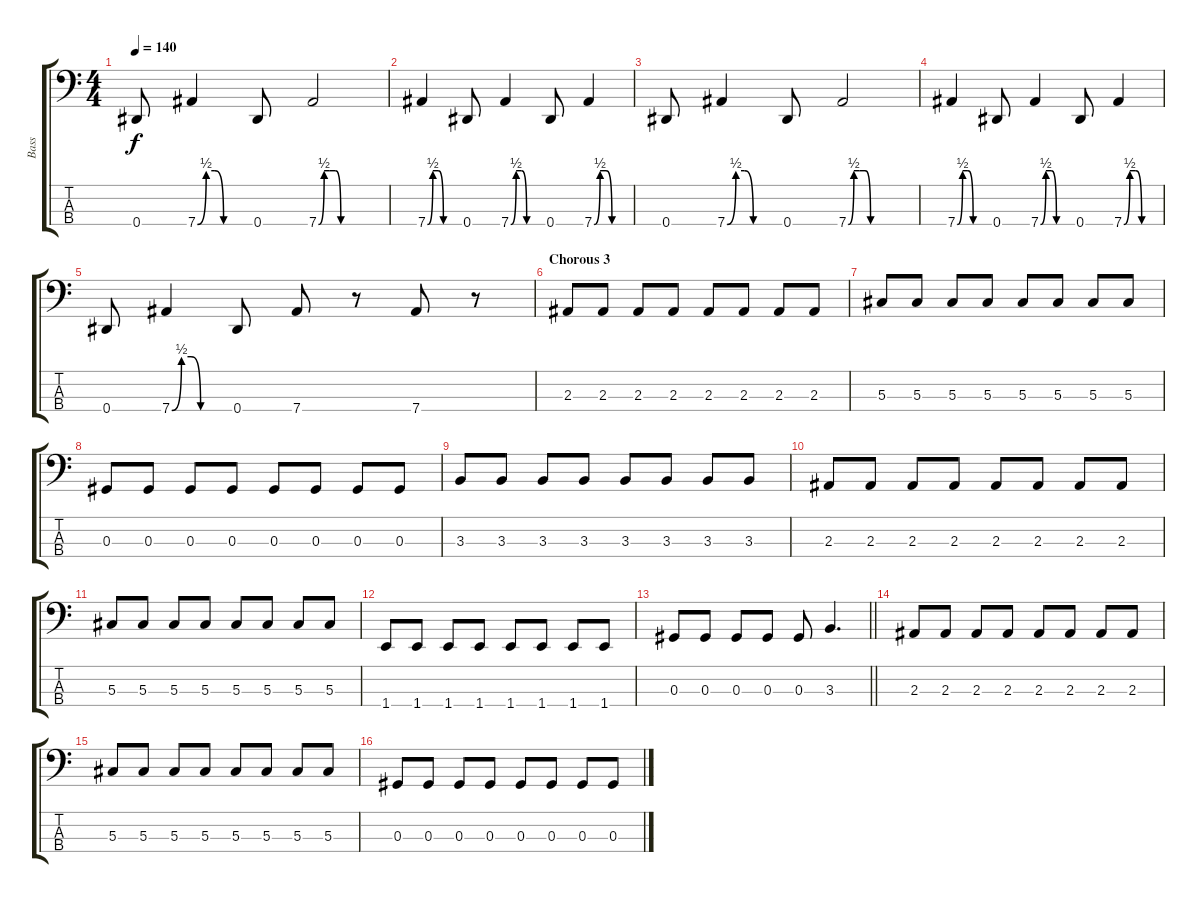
\track ("Bass" "Bass") {instrument electricbassfinger}
\staff {score tabs}
\tuning (Gb2 Db2 Ab1 Eb1) {hide}
\ts (4 4)
\tempo 140
\clef f4
\ks c
0.4.8{dy f} 7.4{be (custom 0 0 10 2 20 2 30 0 60 0)}.4 0.4.8 7.4{be (custom 0 0 5 2 10 2 15 2 20 0 30 0 60 0)}.2 |
7.4{be (custom 0 0 10 2 20 2 30 0 60 0)}.4 0.4.8 7.4{be (custom 0 0 10 2 20 2 30 0 60 0)}.4 0.4.8 7.4{be (custom 0 0 10 2 20 2 30 0 60 0)}.4 |
0.4.8 7.4{be (custom 0 0 10 2 20 2 30 0 60 0)}.4 0.4.8 7.4{be (custom 0 0 5 2 10 2 15 2 20 0 30 0 60 0)}.2 |
7.4{be (custom 0 0 10 2 20 2 30 0 60 0)}.4 0.4.8 7.4{be (custom 0 0 10 2 20 2 30 0 60 0)}.4 0.4.8 7.4{be (custom 0 0 10 2 20 2 30 0 60 0)}.4 |
0.4.8 7.4{be (custom 0 0 10 2 20 2 30 0 60 0)}.4 0.4.8 7.4.8 r.8 7.4.8 r.8 |
\section ("" "Chorous 3")
2.3.8 2.3.8 2.3.8 2.3.8 2.3.8 2.3.8 2.3.8 2.3.8 |
5.3.8 5.3.8 5.3.8 5.3.8 5.3.8 5.3.8 5.3.8 5.3.8 |
0.3.8 0.3.8 0.3.8 0.3.8 0.3.8 0.3.8 0.3.8 0.3.8 |
3.3.8 3.3.8 3.3.8 3.3.8 3.3.8 3.3.8 3.3.8 3.3.8 |
2.3.8 2.3.8 2.3.8 2.3.8 2.3.8 2.3.8 2.3.8 2.3.8 |
5.3.8 5.3.8 5.3.8 5.3.8 5.3.8 5.3.8 5.3.8 5.3.8 |
1.4.8 1.4.8 1.4.8 1.4.8 1.4.8 1.4.8 1.4.8 1.4.8 |
\barLineRight lightlight
0.3.8 0.3.8 0.3.8 0.3.8 0.3.8 3.3.4{d} |
\section ("" "")
2.3.8 2.3.8 2.3.8 2.3.8 2.3.8 2.3.8 2.3.8 2.3.8 |
5.3.8 5.3.8 5.3.8 5.3.8 5.3.8 5.3.8 5.3.8 5.3.8 |
0.3.8 0.3.8 0.3.8 0.3.8 0.3.8 0.3.8 0.3.8 0.3.8
